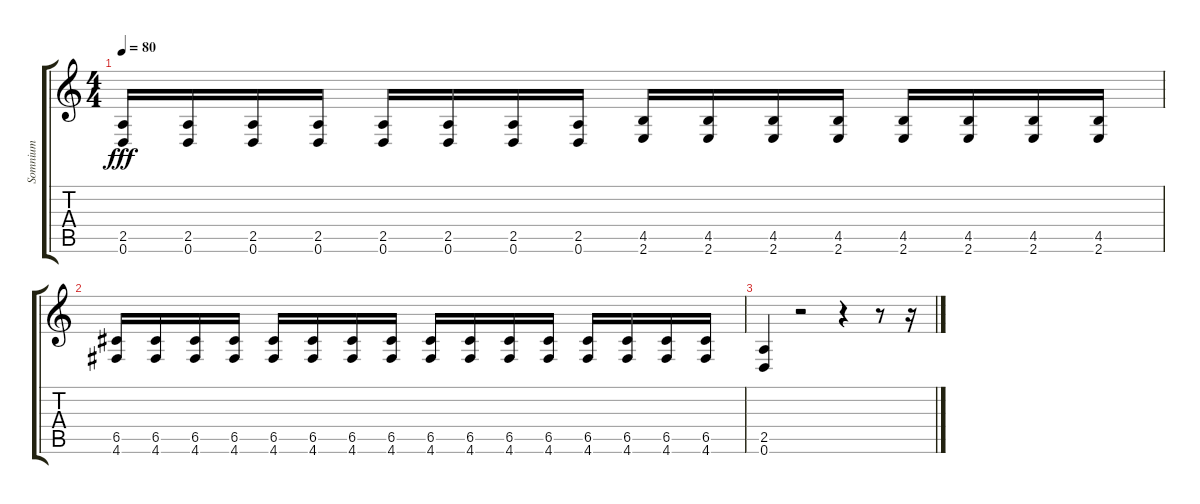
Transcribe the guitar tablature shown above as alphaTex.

\track ("Somnium" "Somnium") {instrument distortionguitar}
\staff {score tabs}
\tuning (D4 A3 F3 C3 G2 D2) {hide}
\ts (4 4)
\tempo 80
\clef g2
\ks c
(2.5 0.6).16{dy fff} (2.5 0.6).16 (2.5 0.6).16 (2.5 0.6).16 (2.5 0.6).16 (2.5 0.6).16 (2.5 0.6).16 (2.5 0.6).16 (4.5 2.6).16 (4.5 2.6).16 (4.5 2.6).16 (4.5 2.6).16 (4.5 2.6).16 (4.5 2.6).16 (4.5 2.6).16 (4.5 2.6).16 |
(6.5 4.6).16 (6.5 4.6).16 (6.5 4.6).16 (6.5 4.6).16 (6.5 4.6).16 (6.5 4.6).16 (6.5 4.6).16 (6.5 4.6).16 (6.5 4.6).16 (6.5 4.6).16 (6.5 4.6).16 (6.5 4.6).16 (6.5 4.6).16 (6.5 4.6).16 (6.5 4.6).16 (6.5 4.6).16 |
(2.5 0.6).4 r.2 r.4 r.8 r.16
